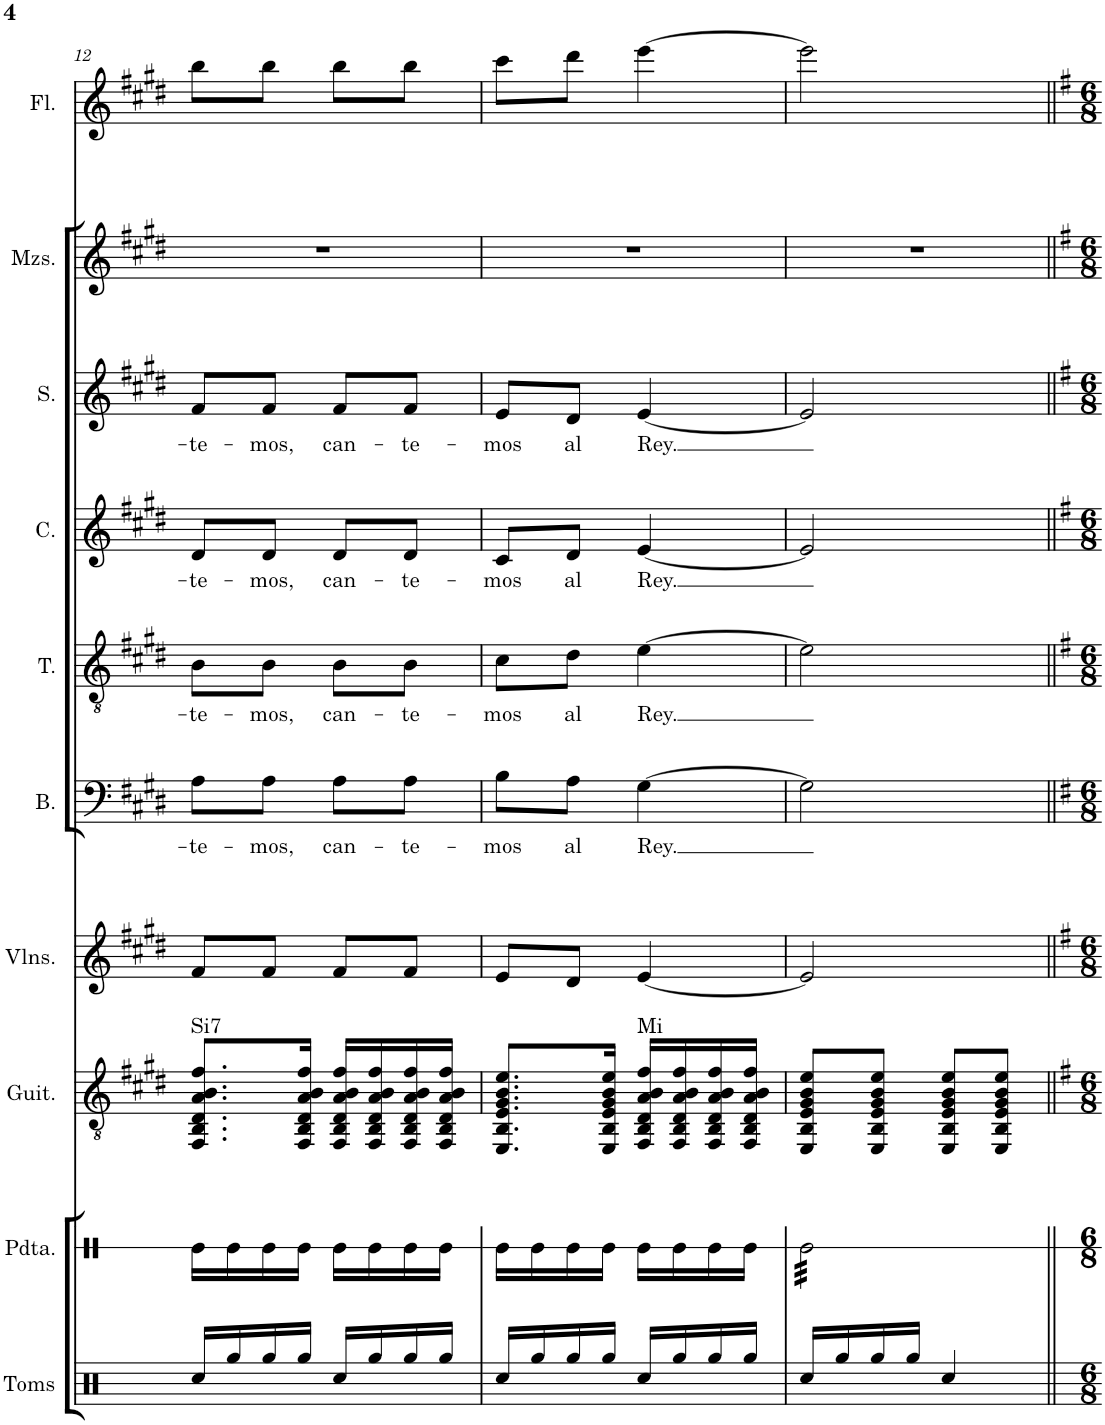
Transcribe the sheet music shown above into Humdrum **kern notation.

**kern	**kern	**kern	**harte	**kern	**kern	**text	**kern	**text	**kern	**text	**kern	**text	**kern	**kern
*part10	*part9	*part8	*part8	*part7	*part6	*part6	*part5	*part5	*part4	*part4	*part3	*part3	*part2	*part1
*staff10	*staff9	*staff8	*	*staff7	*staff6	*staff6	*staff5	*staff5	*staff4	*staff4	*staff3	*staff3	*staff2	*staff1
*I"Toms	*I"Pandereta	*I"Guitarra	*	*I"Violines	*I"Bajo	*	*I"Tenor	*	*I"Contralto	*	*I"Soprano	*	*I"Mezzo-soprano	*I"Flauta
*I'Toms	*I'Pdta.	*I'Guit.	*	*I'Vlns.	*I'B.	*	*I'T.	*	*I'C.	*	*I'S.	*	*I'Mzs.	*I'Fl.
!!LO:PB:g=z
*clefX	*clefX	*clefGv2	*	*clefG2	*clefF4	*	*clefGv2	*	*clefG2	*	*clefG2	*	*clefG2	*clefG2
*k[]	*k[]	*k[f#c#g#d#]	*	*k[f#c#g#d#]	*k[f#c#g#d#]	*	*k[f#c#g#d#]	*	*k[f#c#g#d#]	*	*k[f#c#g#d#]	*	*k[f#c#g#d#]	*k[f#c#g#d#]
*M2/4	*M2/4	*M2/4	*	*M2/4	*M2/4	*	*M2/4	*	*M2/4	*	*M2/4	*	*M2/4	*M2/4
=12	=12	=12	=12	=12	=12	=12	=12	=12	=12	=12	=12	=12	=12	=12
!	!	!	!LO:H:kt=Si7	!	!	!LO:LY:b	!	!LO:LY:b	!	!LO:LY:b	!	!LO:LY:b	!	!
16Rcc/LL	16Re\LL	8.FF#/ 8.BB/ 8.D#/ 8.A/ 8.B/ 8.f#/L	N	8f#/L	8A\L	-te-	8B\L	-te-	8d#/L	-te-	8f#/L	-te-	2r	8bb\L
16Rgg/	16Re\	.	.	.	.	.	.	.	.	.	.	.	.	.
!	!	!	!	!	!	!LO:LY:b	!	!LO:LY:b	!	!LO:LY:b	!	!LO:LY:b	!	!
16Rgg/	16Re\	.	.	8f#/J	8A\J	-mos,	8B\J	-mos,	8d#/J	-mos,	8f#/J	-mos,	.	8bb\J
16Rgg/JJ	16Re\JJ	16FF#/ 16BB/ 16D#/ 16A/ 16B/ 16f#/Jk	.	.	.	.	.	.	.	.	.	.	.	.
!	!	!	!	!	!	!LO:LY:b	!	!LO:LY:b	!	!LO:LY:b	!	!LO:LY:b	!	!
16Rcc/LL	16Re\LL	16FF#/ 16BB/ 16D#/ 16A/ 16B/ 16f#/LL	.	8f#/L	8A\L	can-	8B\L	can-	8d#/L	can-	8f#/L	can-	.	8bb\L
16Rgg/	16Re\	16FF#/ 16BB/ 16D#/ 16A/ 16B/ 16f#/	.	.	.	.	.	.	.	.	.	.	.	.
!	!	!	!	!	!	!LO:LY:b	!	!LO:LY:b	!	!LO:LY:b	!	!LO:LY:b	!	!
16Rgg/	16Re\	16FF#/ 16BB/ 16D#/ 16A/ 16B/ 16f#/	.	8f#/J	8A\J	-te-	8B\J	-te-	8d#/J	-te-	8f#/J	-te-	.	8bb\J
16Rgg/JJ	16Re\JJ	16FF#/ 16BB/ 16D#/ 16A/ 16B/ 16f#/JJ	.	.	.	.	.	.	.	.	.	.	.	.
=13	=13	=13	=13	=13	=13	=13	=13	=13	=13	=13	=13	=13	=13	=13
!	!	!	!	!	!	!LO:LY:b	!	!LO:LY:b	!	!LO:LY:b	!	!LO:LY:b	!	!
16Rcc/LL	16Re\LL	8.EE/ 8.BB/ 8.E/ 8.G#/ 8.B/ 8.e/L	.	8e/L	8B\L	-mos	8c#\L	-mos	8c#/L	-mos	8e/L	-mos	2r	8ccc#\L
16Rgg/	16Re\	.	.	.	.	.	.	.	.	.	.	.	.	.
!	!	!	!	!	!	!LO:LY:b	!	!LO:LY:b	!	!LO:LY:b	!	!LO:LY:b	!	!
16Rgg/	16Re\	.	.	8d#/J	8A\J	al	8d#\J	al	8d#/J	al	8d#/J	al	.	8ddd#\J
16Rgg/JJ	16Re\JJ	16EE/ 16BB/ 16E/ 16G#/ 16B/ 16e/Jk	.	.	.	.	.	.	.	.	.	.	.	.
!	!	!	!LO:H:kt=Mi	!	!	!LO:LY:b	!	!LO:LY:b	!	!LO:LY:b	!	!LO:LY:b	!	!
16Rcc/LL	16Re\LL	16FF#/ 16BB/ 16D#/ 16A/ 16B/ 16f#/LL	N	[4e/	[4G#\	Rey.	[4e\	Rey.	[4e/	Rey.	[4e/	Rey.	.	[4eee\
16Rgg/	16Re\	16FF#/ 16BB/ 16D#/ 16A/ 16B/ 16f#/	.	.	.	.	.	.	.	.	.	.	.	.
16Rgg/	16Re\	16FF#/ 16BB/ 16D#/ 16A/ 16B/ 16f#/	.	.	.	.	.	.	.	.	.	.	.	.
16Rgg/JJ	16Re\JJ	16FF#/ 16BB/ 16D#/ 16A/ 16B/ 16f#/JJ	.	.	.	.	.	.	.	.	.	.	.	.
=14	=14	=14	=14	=14	=14	=14	=14	=14	=14	=14	=14	=14	=14	=14
*	*tremolo	*	*	*	*	*	*	*	*	*	*	*	*	*
16Rcc/LL	32Re\LLL	8EE/ 8BB/ 8E/ 8G#/ 8B/ 8e/L	.	2e/]	2G#\]	.	2e\]	.	2e/]	.	2e/]	.	2r	2eee\]
.	32Re\	.	.	.	.	.	.	.	.	.	.	.	.	.
16Rgg/	32Re\	.	.	.	.	.	.	.	.	.	.	.	.	.
.	32Re\	.	.	.	.	.	.	.	.	.	.	.	.	.
16Rgg/	32Re\	8EE/ 8BB/ 8E/ 8G#/ 8B/ 8e/J	.	.	.	.	.	.	.	.	.	.	.	.
.	32Re\	.	.	.	.	.	.	.	.	.	.	.	.	.
16Rgg/JJ	32Re\	.	.	.	.	.	.	.	.	.	.	.	.	.
.	32Re\	.	.	.	.	.	.	.	.	.	.	.	.	.
4Rcc/	32Re\	8EE/ 8BB/ 8E/ 8G#/ 8B/ 8e/L	.	.	.	.	.	.	.	.	.	.	.	.
.	32Re\	.	.	.	.	.	.	.	.	.	.	.	.	.
.	32Re\	.	.	.	.	.	.	.	.	.	.	.	.	.
.	32Re\	.	.	.	.	.	.	.	.	.	.	.	.	.
.	32Re\	8EE/ 8BB/ 8E/ 8G#/ 8B/ 8e/J	.	.	.	.	.	.	.	.	.	.	.	.
.	32Re\	.	.	.	.	.	.	.	.	.	.	.	.	.
.	32Re\	.	.	.	.	.	.	.	.	.	.	.	.	.
.	32Re\JJJ	.	.	.	.	.	.	.	.	.	.	.	.	.
*	*Xtremolo	*	*	*	*	*	*	*	*	*	*	*	*	*
=||	=||	=||	=||	=||	=||	=||	=||	=||	=||	=||	=||	=||	=||	=||
*-	*-	*-	*-	*-	*-	*-	*-	*-	*-	*-	*-	*-	*-	*-
